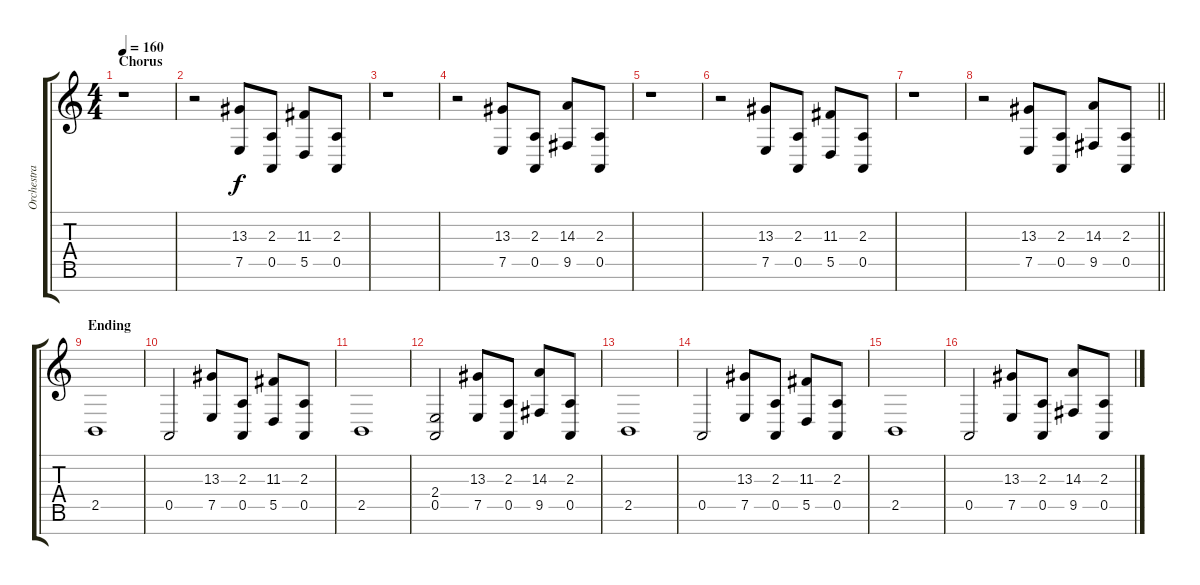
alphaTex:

\track ("Orchestra" "Orchestra") {instrument stringensemble1}
\staff {score tabs}
\tuning (E4 B3 G3 D3 A2 E2 B1) {hide}
\ts (4 4)
\section ("" "Chorus")
\tempo 160
\clef g2
\ks aminor
r.1{dy mp} |
r.2 (13.3 7.5).8{dy f} (2.3 0.5).8 (11.3 5.5).8 (2.3 0.5).8 |
r.1 |
r.2 (13.3 7.5).8 (2.3 0.5).8 (14.3 9.5).8 (2.3 0.5).8 |
r.1 |
r.2 (13.3 7.5).8 (2.3 0.5).8 (11.3 5.5).8 (2.3 0.5).8 |
r.1 |
\barLineRight lightlight
r.2 (13.3 7.5).8 (2.3 0.5).8 (14.3 9.5).8 (2.3 0.5).8 |
\section ("" "Ending")
2.5.1 |
0.5.2 (13.3 7.5).8 (2.3 0.5).8 (11.3 5.5).8 (2.3 0.5).8 |
2.5.1 |
(2.4 0.5).2 (13.3 7.5).8 (2.3 0.5).8 (14.3 9.5).8 (2.3 0.5).8 |
2.5.1 |
0.5.2 (13.3 7.5).8 (2.3 0.5).8 (11.3 5.5).8 (2.3 0.5).8 |
2.5.1 |
0.5.2 (13.3 7.5).8 (2.3 0.5).8 (14.3 9.5).8 (2.3 0.5).8
